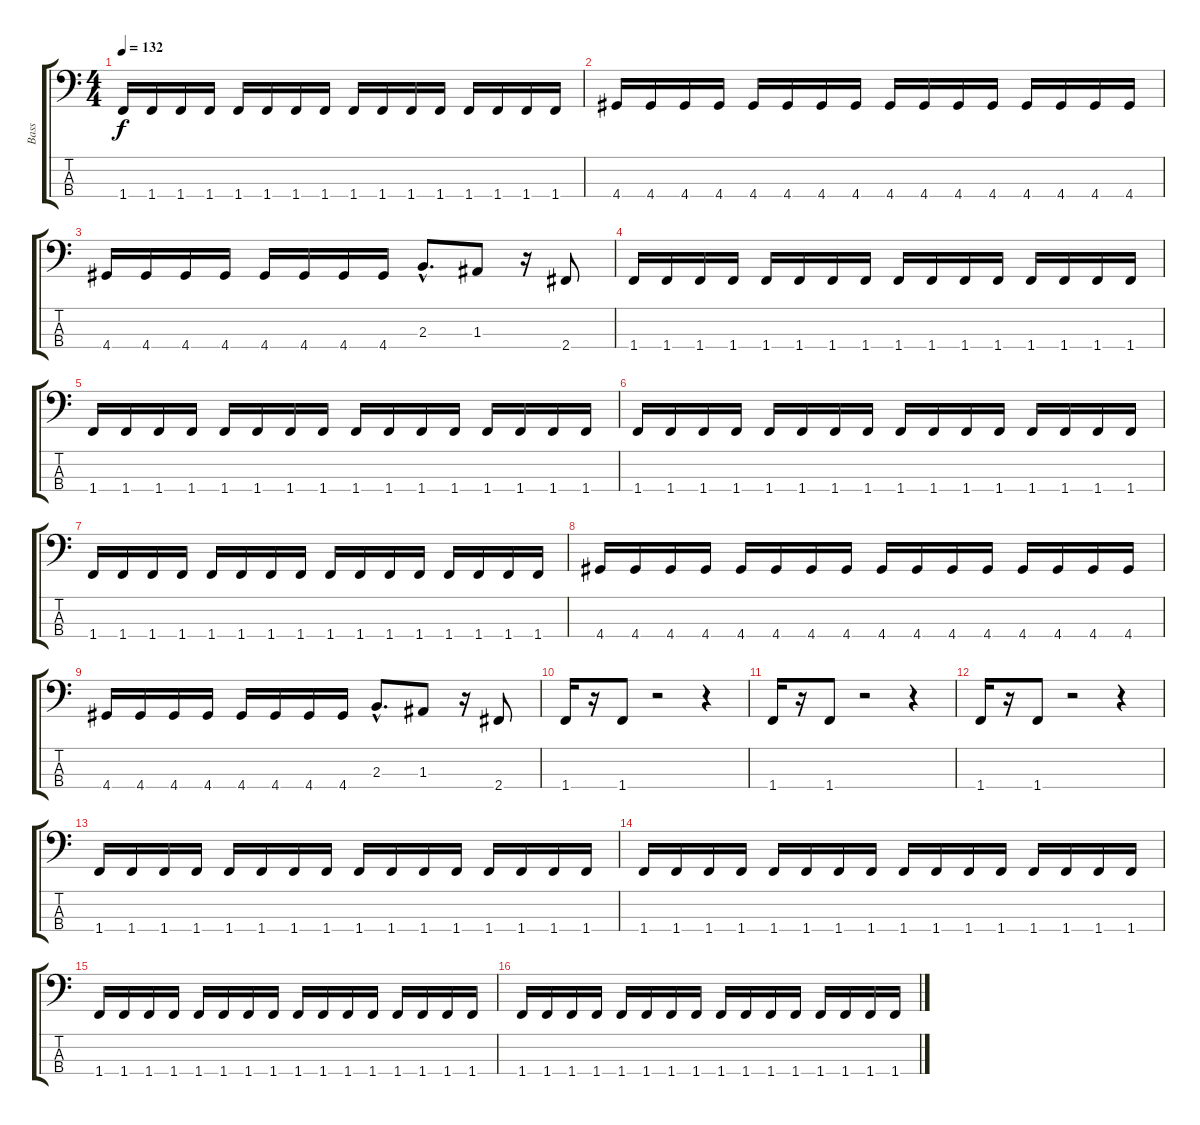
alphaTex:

\track ("Bass" "Bass") {instrument electricbasspick}
\staff {score tabs}
\tuning (G2 D2 A1 E1) {hide}
\ts (4 4)
\tempo 132
\clef f4
\ks c
1.4.16{dy f} 1.4.16 1.4.16 1.4.16 1.4.16 1.4.16 1.4.16 1.4.16 1.4.16 1.4.16 1.4.16 1.4.16 1.4.16 1.4.16 1.4.16 1.4.16 |
4.4.16 4.4.16 4.4.16 4.4.16 4.4.16 4.4.16 4.4.16 4.4.16 4.4.16 4.4.16 4.4.16 4.4.16 4.4.16 4.4.16 4.4.16 4.4.16 |
4.4.16 4.4.16 4.4.16 4.4.16 4.4.16 4.4.16 4.4.16 4.4.16 2.3{hac}.8{d} 1.3.8 r.16 2.4.8 |
1.4.16 1.4.16 1.4.16 1.4.16 1.4.16 1.4.16 1.4.16 1.4.16 1.4.16 1.4.16 1.4.16 1.4.16 1.4.16 1.4.16 1.4.16 1.4.16 |
1.4.16 1.4.16 1.4.16 1.4.16 1.4.16 1.4.16 1.4.16 1.4.16 1.4.16 1.4.16 1.4.16 1.4.16 1.4.16 1.4.16 1.4.16 1.4.16 |
1.4.16 1.4.16 1.4.16 1.4.16 1.4.16 1.4.16 1.4.16 1.4.16 1.4.16 1.4.16 1.4.16 1.4.16 1.4.16 1.4.16 1.4.16 1.4.16 |
1.4.16 1.4.16 1.4.16 1.4.16 1.4.16 1.4.16 1.4.16 1.4.16 1.4.16 1.4.16 1.4.16 1.4.16 1.4.16 1.4.16 1.4.16 1.4.16 |
4.4.16 4.4.16 4.4.16 4.4.16 4.4.16 4.4.16 4.4.16 4.4.16 4.4.16 4.4.16 4.4.16 4.4.16 4.4.16 4.4.16 4.4.16 4.4.16 |
4.4.16 4.4.16 4.4.16 4.4.16 4.4.16 4.4.16 4.4.16 4.4.16 2.3{hac}.8{d} 1.3.8 r.16 2.4.8 |
1.4.16 r.16 1.4.8 r.2 r.4 |
1.4.16 r.16 1.4.8 r.2 r.4 |
1.4.16 r.16 1.4.8 r.2 r.4 |
1.4.16 1.4.16 1.4.16 1.4.16 1.4.16 1.4.16 1.4.16 1.4.16 1.4.16 1.4.16 1.4.16 1.4.16 1.4.16 1.4.16 1.4.16 1.4.16 |
1.4.16 1.4.16 1.4.16 1.4.16 1.4.16 1.4.16 1.4.16 1.4.16 1.4.16 1.4.16 1.4.16 1.4.16 1.4.16 1.4.16 1.4.16 1.4.16 |
1.4.16 1.4.16 1.4.16 1.4.16 1.4.16 1.4.16 1.4.16 1.4.16 1.4.16 1.4.16 1.4.16 1.4.16 1.4.16 1.4.16 1.4.16 1.4.16 |
1.4.16 1.4.16 1.4.16 1.4.16 1.4.16 1.4.16 1.4.16 1.4.16 1.4.16 1.4.16 1.4.16 1.4.16 1.4.16 1.4.16 1.4.16 1.4.16
